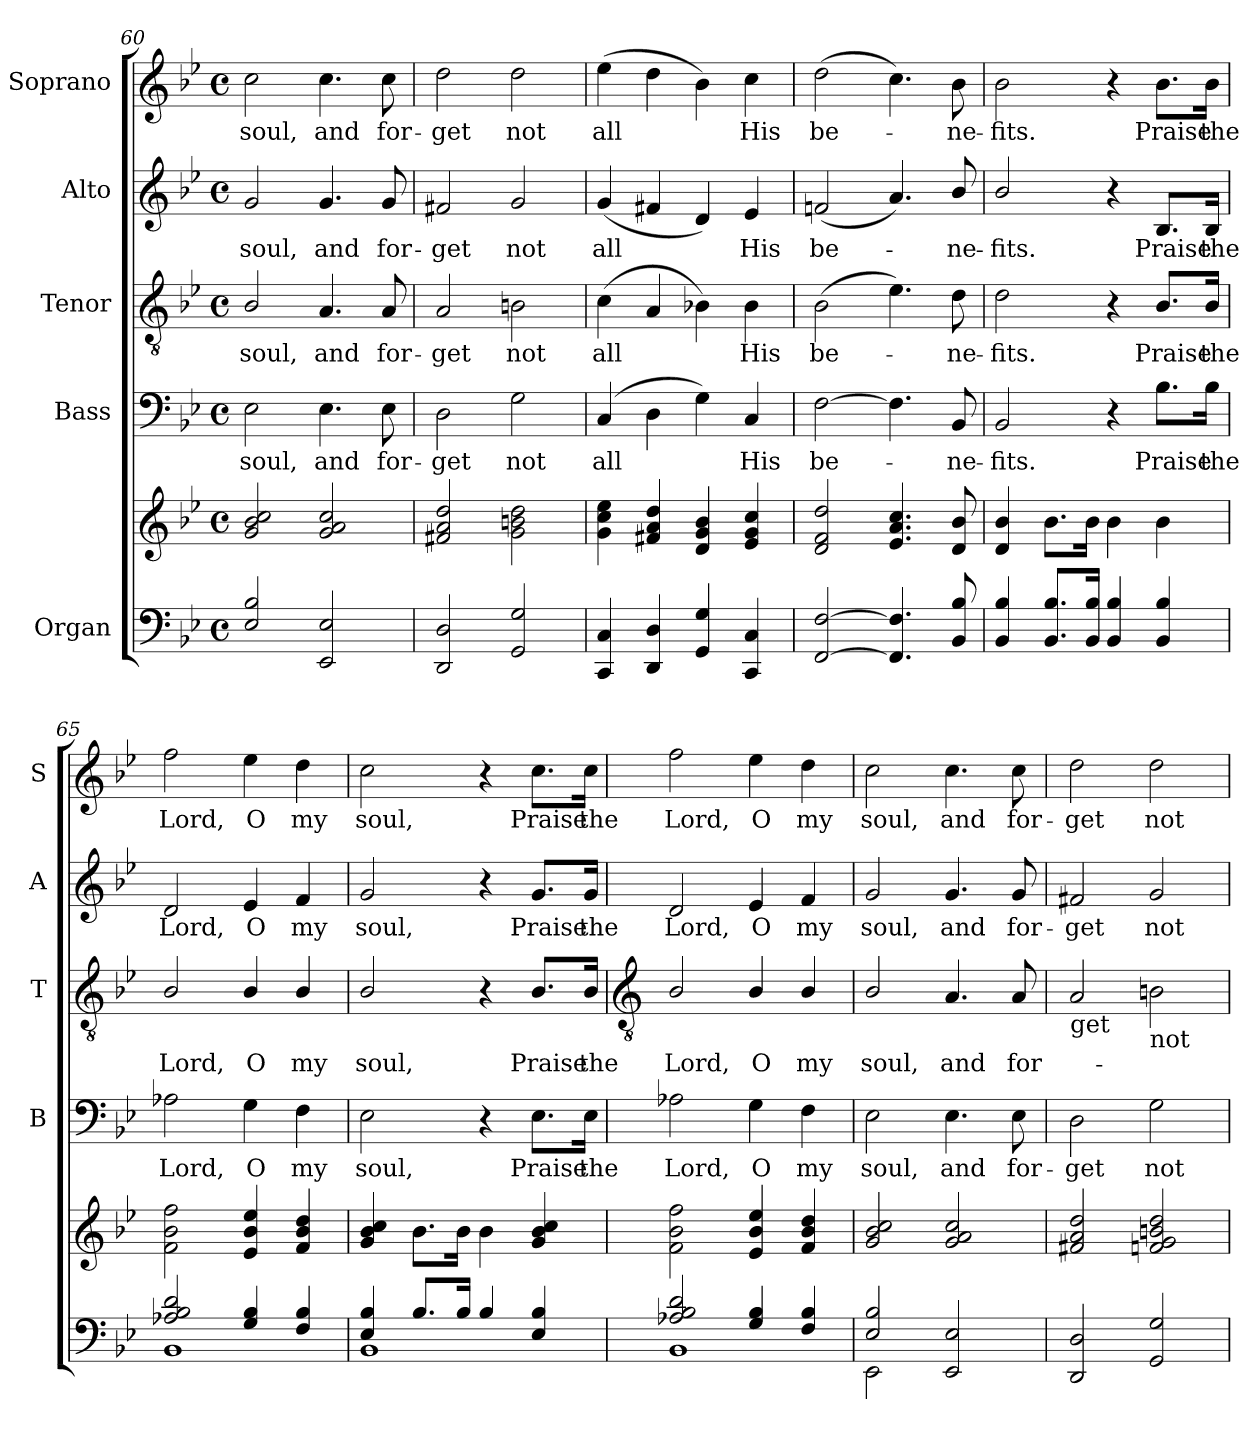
**kern	**kern	**kern	**text	**kern	**text	**kern	**text	**kern	**text
*part5	*part5	*part4	*part4	*part3	*part3	*part2	*part2	*part1	*part1
*staff6	*staff5	*staff4	*staff4	*staff3	*staff3	*staff2	*staff2	*staff1	*staff1
*I"Organ	*	*I"Bass	*	*I"Tenor	*	*I"Alto	*	*I"Soprano	*
*	*	*I'B	*	*I'T	*	*I'A	*	*I'S	*
!!LO:LB:g=z
*clefF4	*clefG2	*clefF4	*	*clefGv2	*	*clefG2	*	*clefG2	*
*k[b-e-]	*k[b-e-]	*k[b-e-]	*	*k[b-e-]	*	*k[b-e-]	*	*k[b-e-]	*
*B-:	*B-:	*B-:	*	*B-:	*	*B-:	*	*B-:	*
*M4/4	*M4/4	*M4/4	*	*M4/4	*	*M4/4	*	*M4/4	*
*met(c)	*met(c)	*met(c)	*	*met(c)	*	*met(c)	*	*met(c)	*
=60	=60	=60	=60	=60	=60	=60	=60	=60	=60
*^	*	*	*	*	*	*	*	*	*
!	!	!	!	!LO:LY:b	!	!LO:LY:b	!	!LO:LY:b	!	!LO:LY:b
2E- 2B-	1ryy	2g 2b- 2cc	2E-	soul,	2B-/	soul,	2g	soul,	2cc	soul,
!	!	!	!	!LO:LY:b	!	!LO:LY:b	!	!LO:LY:b	!	!LO:LY:b
2EE- 2E-	.	2g 2a 2cc	4.E-	and	4.A	and	4.g	and	4.cc	and
!	!	!	!	!LO:LY:b	!	!LO:LY:b	!	!LO:LY:b	!	!LO:LY:b
.	.	.	8E-	for-	8A	for-	8g	for-	8cc	for-
=61	=61	=61	=61	=61	=61	=61	=61	=61	=61	=61
!	!	!	!	!LO:LY:b	!	!LO:LY:b	!	!LO:LY:b	!	!LO:LY:b
2DD 2D	1ryy	2f#X 2a 2dd	2D	-get	2A	-get	2f#X	-get	2dd	-get
!	!	!	!	!LO:LY:b	!	!LO:LY:b	!	!LO:LY:b	!	!LO:LY:b
2GG 2G	.	2g 2bn 2dd	2G	not	2Bn	not	2g	not	2dd	not
=62	=62	=62	=62	=62	=62	=62	=62	=62	=62	=62
!	!	!	!	!LO:LY:b	!	!LO:LY:b	!	!LO:LY:b	!	!LO:LY:b
4CC 4C	1ryy	4g 4cc 4ee-	(>4C	all	(>4c	all	(<4g	all	(>4ee-	all
4DD 4D	.	4f#X 4a 4dd	4D	.	4A	.	4f#X	.	4dd	.
4GG 4G	.	4d 4g 4b-	4G)	.	4B-X)	.	4d)	.	4b-)	.
!	!	!	!	!LO:LY:b	!	!LO:LY:b	!	!LO:LY:b	!	!LO:LY:b
4CC 4C	.	4e- 4g 4cc	4C	His	4B-	His	4e-	His	4cc	His
=63	=63	=63	=63	=63	=63	=63	=63	=63	=63	=63
!	!	!	!	!LO:LY:b	!	!LO:LY:b	!	!LO:LY:b	!	!LO:LY:b
[2FF [2F	1ryy	2d 2f 2dd	[2F	be-	(>2B-	be-	(<2fn	be-	(>2dd	be-
4.FF] 4.F]	.	4.e- 4.a 4.cc	4.F]	.	4.e-)	.	4.a)	.	4.cc)	.
!	!	!	!	!LO:LY:b	!	!LO:LY:b	!	!LO:LY:b	!	!LO:LY:b
8BB- 8B-	.	8d 8b-	8BB-	ne-	8d	ne-	8b-/	ne-	8b-	ne-
=64	=64	=64	=64	=64	=64	=64	=64	=64	=64	=64
!	!	!	!	!LO:LY:b	!	!LO:LY:b	!	!LO:LY:b	!	!LO:LY:b
4BB- 4B-	1ryy	4d 4b-	2BB-	-fits.	2d	-fits.	2b-/	-fits.	2b-	-fits.
8.BB- 8.B-L	.	8.b-L	.	.	.	.	.	.	.	.
16BB- 16B-J	.	16b-J	.	.	.	.	.	.	.	.
4BB- 4B-	.	4b-	4r	.	4r	.	4r	.	4r	.
!	!	!	!	!LO:LY:b	!	!LO:LY:b	!	!LO:LY:b	!	!LO:LY:b
4BB- 4B-	.	4b-	8.B-\L	Praise	8.B-/L	Praise	8.B-/L	Praise	8.b-\L	Praise
!	!	!	!	!LO:LY:b	!	!LO:LY:b	!	!LO:LY:b	!	!LO:LY:b
.	.	.	16B-\Jk	the	16B-/Jk	the	16B-/Jk	the	16b-\Jk	the
=65	=65	=65	=65	=65	=65	=65	=65	=65	=65	=65
!	!	!	!	!LO:LY:b	!	!LO:LY:b	!	!LO:LY:b	!	!LO:LY:b
2A-X/ 2B-/ 2d/	1BB-\	2f 2b- 2ff	2A-X	Lord,	2B-/	Lord,	2d	Lord,	2ff	Lord,
!	!	!	!	!LO:LY:b	!	!LO:LY:b	!	!LO:LY:b	!	!LO:LY:b
4G/ 4B-/	.	4e- 4b- 4ee-	4G	O	4B-/	O	4e-	O	4ee-	O
!	!	!	!	!LO:LY:b	!	!LO:LY:b	!	!LO:LY:b	!	!LO:LY:b
4F/ 4B-/	.	4f 4b- 4dd	4F	my	4B-/	my	4f	my	4dd	my
=66	=66	=66	=66	=66	=66	=66	=66	=66	=66	=66
!	!	!	!	!LO:LY:b	!	!LO:LY:b	!	!LO:LY:b	!	!LO:LY:b
4E-/ 4B-/	1BB-\	4g 4b- 4cc	2E-	soul,	2B-/	soul,	2g	soul,	2cc	soul,
8.B-/L	.	8.b-L	.	.	.	.	.	.	.	.
16B-/J	.	16b-J	.	.	.	.	.	.	.	.
4B-/	.	4b-	4r	.	4r	.	4r	.	4r	.
!	!	!	!	!LO:LY:b	!	!LO:LY:b	!	!LO:LY:b	!	!LO:LY:b
4E-/ 4B-/	.	4g 4b- 4cc	8.E-\L	Praise	8.B-/L	Praise	8.g/L	Praise	8.cc\L	Praise
!	!	!	!	!LO:LY:b	!	!LO:LY:b	!	!LO:LY:b	!	!LO:LY:b
.	.	.	16E-\Jk	the	16B-/Jk	the	16g/Jk	the	16cc\Jk	the
!!LO:LB:g=z
=67	=67	=67	=67	=67	=67	=67	=67	=67	=67	=67
*	*	*	*	*	*clefGv2	*	*	*	*	*
!	!	!	!	!LO:LY:b	!	!LO:LY:b	!	!LO:LY:b	!	!LO:LY:b
2A-X/ 2B-/ 2d/	1BB-\	2f 2b- 2ff	2A-X	Lord,	2B-/	Lord,	2d	Lord,	2ff	Lord,
!	!	!	!	!LO:LY:b	!	!LO:LY:b	!	!LO:LY:b	!	!LO:LY:b
4G/ 4B-/	.	4e- 4b- 4ee-	4G	O	4B-/	O	4e-	O	4ee-	O
!	!	!	!	!LO:LY:b	!	!LO:LY:b	!	!LO:LY:b	!	!LO:LY:b
4F/ 4B-/	.	4f 4b- 4dd	4F	my	4B-/	my	4f	my	4dd	my
=68	=68	=68	=68	=68	=68	=68	=68	=68	=68	=68
!	!	!	!	!LO:LY:b	!	!LO:LY:b	!	!LO:LY:b	!	!LO:LY:b
2E-/ 2B-/	2EE-\	2g 2b- 2cc	2E-	soul,	2B-/	soul,	2g	soul,	2cc	soul,
!	!	!	!	!LO:LY:b	!	!LO:LY:b	!	!LO:LY:b	!	!LO:LY:b
2EE- 2E-	2ryy	2g 2a 2cc	4.E-	and	4.A	and	4.g	and	4.cc	and
!	!	!	!	!LO:LY:b	!	!LO:LY:b	!	!LO:LY:b	!	!LO:LY:b
.	.	.	8E-	for-	8A	for-	8g	for-	8cc	for-
=69	=69	=69	=69	=69	=69	=69	=69	=69	=69	=69
!	!	!	!	!	!LO:TX:b:t=get	!	!	!	!	!
!	!	!	!	!LO:LY:b	!	!	!	!LO:LY:b	!	!LO:LY:b
2DD 2D	1ryy	2f#X 2a 2dd	2D	-get	2A	.	2f#X	-get	2dd	-get
!	!	!	!	!	!LO:TX:b:t=not	!	!	!	!	!
!	!	!	!	!LO:LY:b	!	!	!	!LO:LY:b	!	!LO:LY:b
2GG 2G	.	2fn 2g 2bn 2dd	2G	not	2Bn	.	2g	not	2dd	not
*v	*v	*	*	*	*	*	*	*	*	*
=	=	=	=	=	=	=	=	=	=
*-	*-	*-	*-	*-	*-	*-	*-	*-	*-
